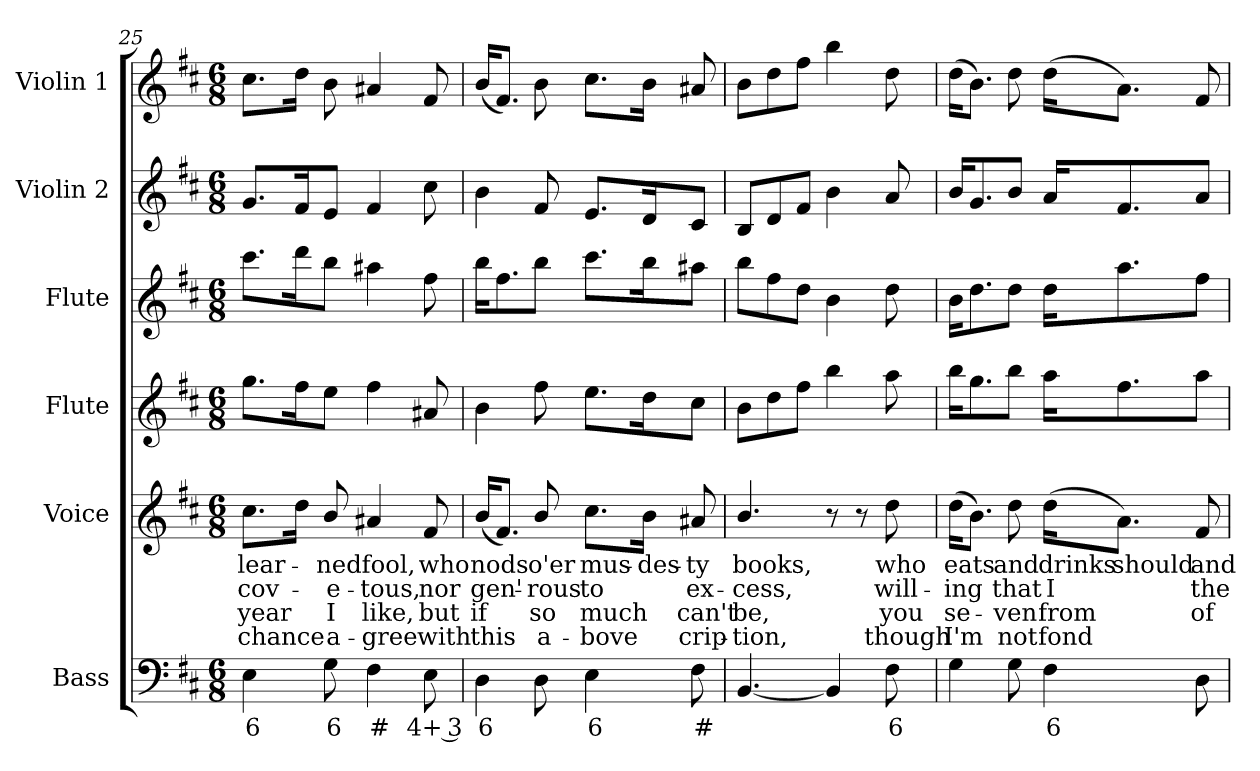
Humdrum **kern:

**kern	**text	**kern	**text	**text	**text	**text	**kern	**kern	**kern	**kern
*part6	*part6	*part5	*part5	*part5	*part5	*part5	*part4	*part3	*part2	*part1
*staff6	*staff6	*staff5	*staff5	*staff5	*staff5	*staff5	*staff4	*staff3	*staff2	*staff1
*I"Bass	*	*I"Voice	*	*	*	*	*I"Flute	*I"Flute	*I"Violin 2	*I"Violin 1
*	*	*I'V.	*	*	*	*	*I'Fl.	*I'Fl.	*I'Vln. 2	*I'Vln. 1
*clefF4	*	*clefG2	*	*	*	*	*clefG2	*clefG2	*clefG2	*clefG2
*k[f#c#]	*	*k[f#c#]	*	*	*	*	*k[f#c#]	*k[f#c#]	*k[f#c#]	*k[f#c#]
*D:	*	*D:	*	*	*	*	*D:	*D:	*D:	*D:
*M6/8	*	*M6/8	*	*	*	*	*M6/8	*M6/8	*M6/8	*M6/8
=25	=25	=25	=25	=25	=25	=25	=25	=25	=25	=25
!	!LO:LY:b:color=#000000	!	!	!	!	!	!	!	!	!
!	!	!	!LO:LY:b:color=#000000	!LO:LY:b:color=#000000	!LO:LY:b:color=#000000	!LO:LY:b:color=#000000	!	!	!	!
4Ei\	6	8.cc#i\L	lear-	cov-	year	chance	8.ggi\L	8.ccc#i\L	8.gi/L	8.cc#i\L
.	.	16ddi\Jk	.	.	.	.	16ff#i\k	16dddi\k	16f#i/k	16ddi\Jk
!	!LO:LY:b:color=#000000	!	!	!	!	!	!	!	!	!
!	!	!	!LO:LY:b:color=#000000	!LO:LY:b:color=#000000	!LO:LY:b:color=#000000	!LO:LY:b:color=#000000	!	!	!	!
8Gi\	6	8bi/	-ned	-e-	I	a-	8eei\J	8bbi\J	8ei/J	8bi\
!	!LO:LY:b:color=#000000	!	!	!	!	!	!	!	!	!
!	!	!	!LO:LY:b:color=#000000	!LO:LY:b:color=#000000	!LO:LY:b:color=#000000	!LO:LY:b:color=#000000	!	!	!	!
4F#i\	#	4a#Xi/	fool,	-tous,	like,	-gree	4ff#i\	4aa#Xi\	4f#i/	4a#Xi/
!	!LO:LY:b:color=#000000	!	!	!	!	!	!	!	!	!
!	!	!	!LO:LY:b:color=#000000	!LO:LY:b:color=#000000	!LO:LY:b:color=#000000	!LO:LY:b:color=#000000	!	!	!	!
8Ei\	4+ 3	8f#i/	who	nor	but	with	8a#Xi/	8ff#i\	8cc#i\	8f#i/
=26	=26	=26	=26	=26	=26	=26	=26	=26	=26	=26
!	!LO:LY:b:color=#000000	!	!	!	!	!	!	!	!	!
!	!	!	!LO:LY:b:color=#000000	!LO:LY:b:color=#000000	!LO:LY:b:color=#000000	!LO:LY:b:color=#000000	!	!	!	!
4Di\	6	(16bi/KL	nods	gen'-	if	this	4bi\	16bbi\KL	4bi\	(16bi/KL
.	.	8.f#i/J)	.	.	.	.	.	8.ff#i\	.	8.f#i/J)
!	!LO:LY:b:color=#000000	!	!	!	!	!	!	!	!	!
!	!	!	!LO:LY:b:color=#000000	!LO:LY:b:color=#000000	!LO:LY:b:color=#000000	!LO:LY:b:color=#000000	!	!	!	!
8Di\	_	8bi/	o'er	-rous	so	a-	8ff#i\	8bbi\J	8f#i/	8bi\
!	!LO:LY:b:color=#000000	!	!	!	!	!	!	!	!	!
!	!	!	!LO:LY:b:color=#000000	!LO:LY:b:color=#000000	!LO:LY:b:color=#000000	!LO:LY:b:color=#000000	!	!	!	!
4Ei\	6	8.cc#i\L	mus-	to	much	-bove	8.eei\L	8.ccc#i\L	8.ei/L	8.cc#i\L
!	!	!	!LO:LY:b:color=#000000	!	!	!	!	!	!	!
.	.	16bi\Jk	des-	.	.	.	16ddi\k	16bbi\k	16di/k	16bi\Jk
!	!LO:LY:b:color=#000000	!	!	!	!	!	!	!	!	!
!	!	!	!LO:LY:b:color=#000000	!LO:LY:b:color=#000000	!LO:LY:b:color=#000000	!LO:LY:b:color=#000000	!	!	!	!
8F#i\	#	8a#Xi/	-ty	ex-	can't	-crip-	8cc#i\J	8aa#Xi\J	8c#i/J	8a#Xi/
=27	=27	=27	=27	=27	=27	=27	=27	=27	=27	=27
!	!	!	!LO:LY:b:color=#000000	!LO:LY:b:color=#000000	!LO:LY:b:color=#000000	!LO:LY:b:color=#000000	!	!	!	!
[4.BBi/	.	4.bi/	books,	-cess,	be,	-tion,	8bi\L	8bbi\L	8Bi/L	8bi\L
.	.	.	.	.	.	.	8ddi\	8ff#i\	8di/	8ddi\
.	.	.	.	.	.	.	8ff#i\J	8ddi\J	8f#i/J	8ff#i\J
4BBi/]	.	8r	.	.	.	.	4bbi\	4bi\	4bi\	4bbi\
.	.	8r	.	.	.	.	.	.	.	.
!	!LO:LY:b:color=#000000	!	!	!	!	!	!	!	!	!
!	!	!	!LO:LY:b:color=#000000	!LO:LY:b:color=#000000	!LO:LY:b:color=#000000	!LO:LY:b:color=#000000	!	!	!	!
8F#i\	6	8ddi\	who	will-	you	though	8aai\	8ddi\	8ai/	8ddi\
=28	=28	=28	=28	=28	=28	=28	=28	=28	=28	=28
!	!	!	!LO:LY:b:color=#000000	!LO:LY:b:color=#000000	!LO:LY:b:color=#000000	!LO:LY:b:color=#000000	!	!	!	!
4Gi\	.	(16ddi\KL	eats	-ing	se-	I'm	16bbi\KL	16bi\KL	16bi/KL	(16ddi\KL
.	.	8.bi\J)	.	.	.	.	8.ggi\	8.ddi\	8.gi/	8.bi\J)
!	!	!	!LO:LY:b:color=#000000	!LO:LY:b:color=#000000	!LO:LY:b:color=#000000	!LO:LY:b:color=#000000	!	!	!	!
8Gi\	.	8ddi\	and	that	-ven	not	8bbi\J	8ddi\J	8bi/J	8ddi\
!	!LO:LY:b:color=#000000	!	!	!	!	!	!	!	!	!
!	!	!	!LO:LY:b:color=#000000	!LO:LY:b:color=#000000	!LO:LY:b:color=#000000	!LO:LY:b:color=#000000	!	!	!	!
4F#i\	6	(16ddi\KL	drinks	I	from	fond	16aai\KL	16ddi\KL	16ai/KL	(16ddi\KL
!	!	!	!LO:LY:b:color=#000000	!	!	!	!	!	!	!
.	.	8.ai\J)	should	.	.	.	8.ff#i\	8.aai\	8.f#i/	8.ai\J)
!	!	!	!LO:LY:b:color=#000000	!LO:LY:b:color=#000000	!LO:LY:b:color=#000000	!	!	!	!	!
8Di\	.	8f#i/	and	the	of	.	8aai\J	8ff#i\J	8ai/J	8f#i/
=	=	=	=	=	=	=	=	=	=	=
*-	*-	*-	*-	*-	*-	*-	*-	*-	*-	*-
